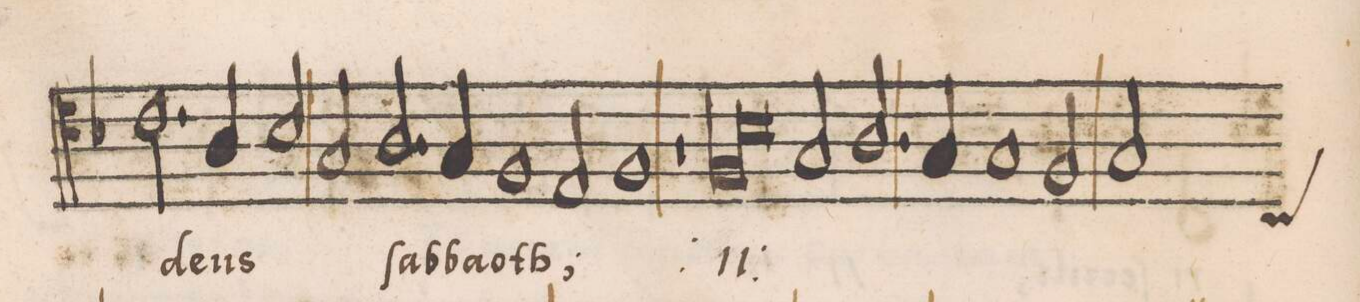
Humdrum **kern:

**kern	**text
*I"TENOR	*
*clefC4	*
*k[b-]	*
*met(c|)	*
*M2/1	*
2r	.
2.c\	de-
=17	=17
4A/	-us
2B-/	.
2G/	.
2.A/	ſab-
=18	=18
4G/	-ba-
1F	-oth;
2E/	.
=19	=19
1F	.
1r	.
=20	=20
*lig	*ij
1F	do-
1B-	.
*Xlig	*
=21	=21
2G/	-mi-
2.A/	-nus
4G/	.
1G	de-
=22	=22
2F/	.
*custos:C	*
2G/	-us
*-	*-
